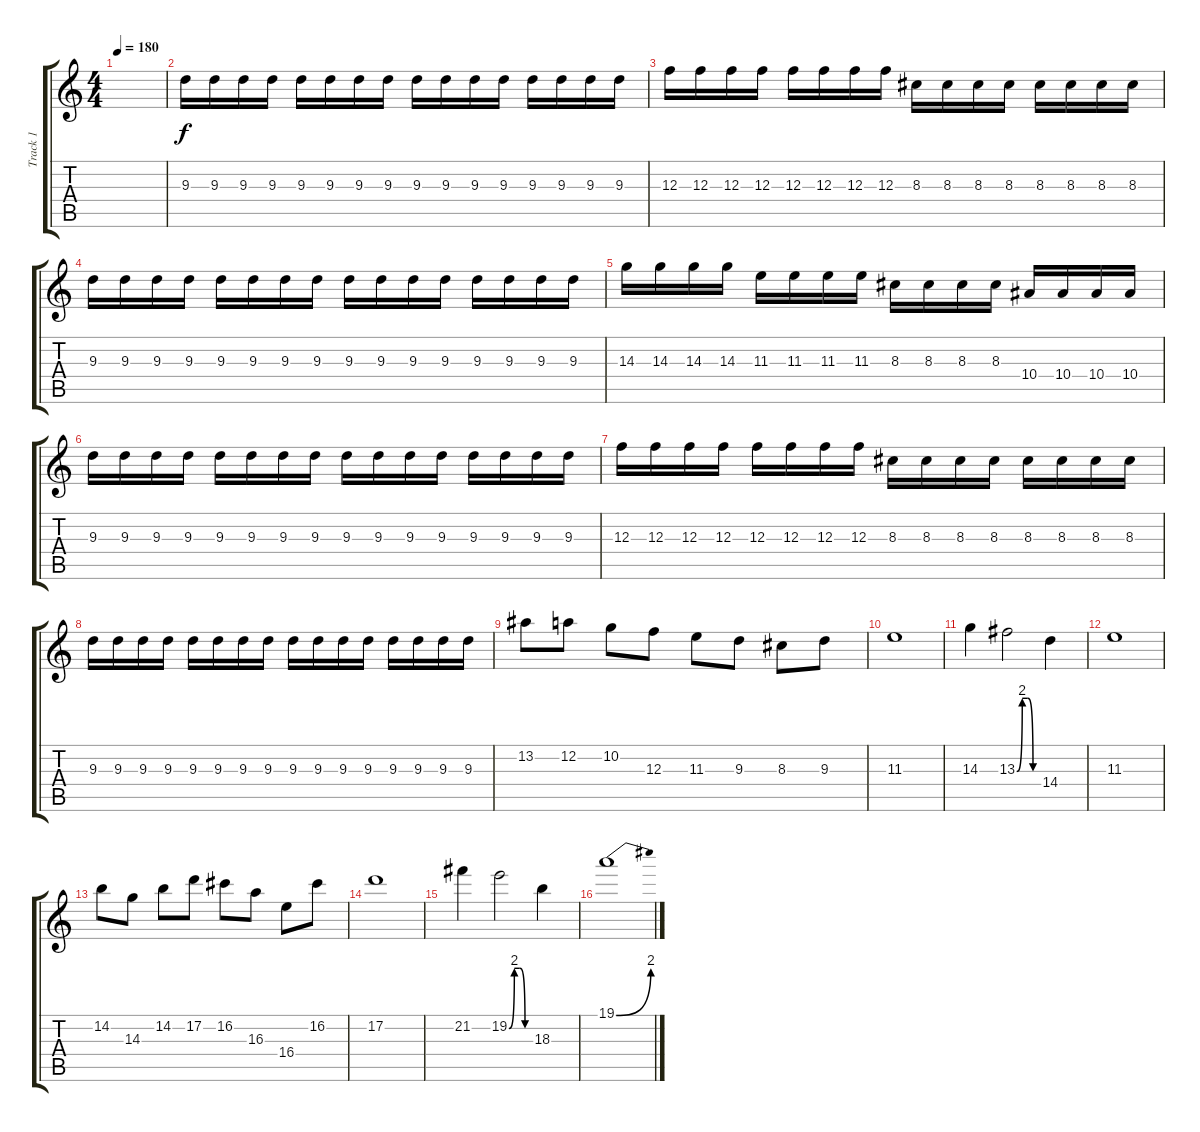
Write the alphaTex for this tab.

\track ("Track 1" "Track 1") {instrument distortionguitar}
\staff {score tabs}
\tuning (D4 A3 F3 C3 G2 D2) {hide}
\ts (4 4)
\tempo 180
\clef g2
\ks c
|
9.3.16 9.3.16 9.3.16 9.3.16 9.3.16 9.3.16 9.3.16 9.3.16 9.3.16 9.3.16 9.3.16 9.3.16 9.3.16 9.3.16 9.3.16 9.3.16 |
12.3.16 12.3.16 12.3.16 12.3.16 12.3.16 12.3.16 12.3.16 12.3.16 8.3.16 8.3.16 8.3.16 8.3.16 8.3.16 8.3.16 8.3.16 8.3.16 |
9.3.16 9.3.16 9.3.16 9.3.16 9.3.16 9.3.16 9.3.16 9.3.16 9.3.16 9.3.16 9.3.16 9.3.16 9.3.16 9.3.16 9.3.16 9.3.16 |
14.3.16 14.3.16 14.3.16 14.3.16 11.3.16 11.3.16 11.3.16 11.3.16 8.3.16 8.3.16 8.3.16 8.3.16 10.4.16 10.4.16 10.4.16 10.4.16 |
9.3.16 9.3.16 9.3.16 9.3.16 9.3.16 9.3.16 9.3.16 9.3.16 9.3.16 9.3.16 9.3.16 9.3.16 9.3.16 9.3.16 9.3.16 9.3.16 |
12.3.16 12.3.16 12.3.16 12.3.16 12.3.16 12.3.16 12.3.16 12.3.16 8.3.16 8.3.16 8.3.16 8.3.16 8.3.16 8.3.16 8.3.16 8.3.16 |
9.3.16 9.3.16 9.3.16 9.3.16 9.3.16 9.3.16 9.3.16 9.3.16 9.3.16 9.3.16 9.3.16 9.3.16 9.3.16 9.3.16 9.3.16 9.3.16 |
13.2.8 12.2.8 10.2.8 12.3.8 11.3.8 9.3.8 8.3.8 9.3.8 |
11.3.1 |
14.3.4 13.3{be (custom 0 0 15 8 30 8 45 0 60 0)}.2 14.4.4 |
11.3.1 |
14.2.8 14.3.8 14.2.8 17.2.8 16.2.8 16.3.8 16.4.8 16.2.8 |
17.2.1 |
21.2.4 19.2{be (custom 0 0 15 8 30 8 45 0 60 0)}.2 18.3.4 |
19.1{be (bend 0 0 60 8)}.1
